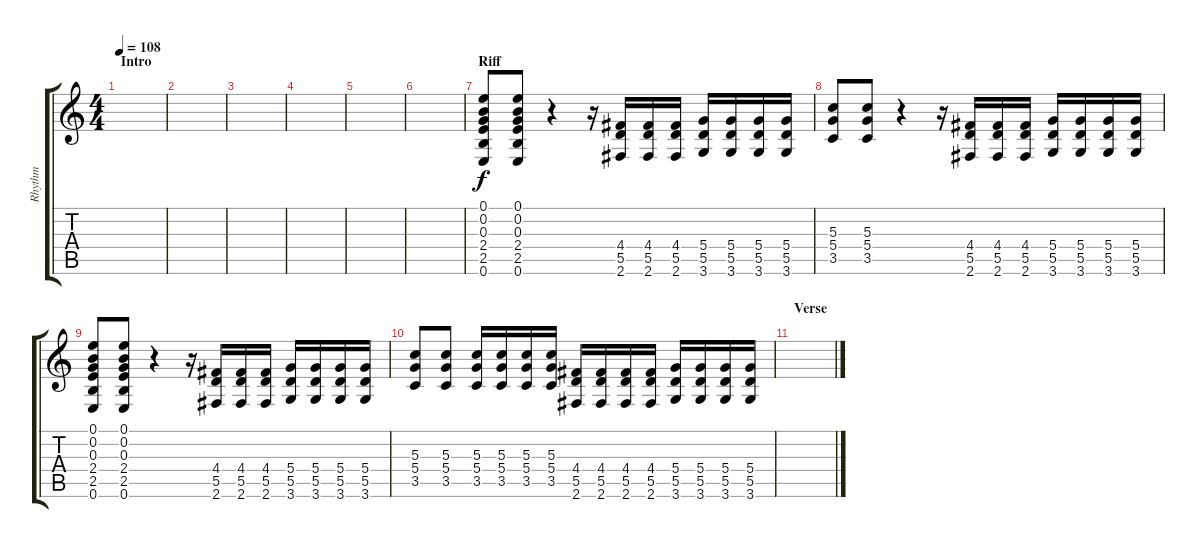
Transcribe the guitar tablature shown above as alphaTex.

\track ("Rhythm" "Rhythm") {instrument distortionguitar}
\staff {score tabs}
\tuning (E4 B3 G3 D3 A2 E2) {hide}
\ts (4 4)
\section ("" "Intro")
\tempo 108
\clef g2
\ks c
|
|
|
|
|
|
\section ("" "Riff")
(0.1 0.2 0.3 2.4 2.5 0.6).8 (0.1 0.2 0.3 2.4 2.5 0.6).8 r.4 r.16 (4.4 5.5 2.6).16 (4.4 5.5 2.6).16 (4.4 5.5 2.6).16 (5.4 5.5 3.6).16 (5.4 5.5 3.6).16 (5.4 5.5 3.6).16 (5.4 5.5 3.6).16 |
(5.3 5.4 3.5).8 (5.3 5.4 3.5).8 r.4 r.16 (4.4 5.5 2.6).16 (4.4 5.5 2.6).16 (4.4 5.5 2.6).16 (5.4 5.5 3.6).16 (5.4 5.5 3.6).16 (5.4 5.5 3.6).16 (5.4 5.5 3.6).16 |
(0.1 0.2 0.3 2.4 2.5 0.6).8 (0.1 0.2 0.3 2.4 2.5 0.6).8 r.4 r.16 (4.4 5.5 2.6).16 (4.4 5.5 2.6).16 (4.4 5.5 2.6).16 (5.4 5.5 3.6).16 (5.4 5.5 3.6).16 (5.4 5.5 3.6).16 (5.4 5.5 3.6).16 |
(5.3 5.4 3.5).8 (5.3 5.4 3.5).8 (5.3 5.4 3.5).16 (5.3 5.4 3.5).16 (5.3 5.4 3.5).16 (5.3 5.4 3.5).16 (4.4 5.5 2.6).16 (4.4 5.5 2.6).16 (4.4 5.5 2.6).16 (4.4 5.5 2.6).16 (5.4 5.5 3.6).16 (5.4 5.5 3.6).16 (5.4 5.5 3.6).16 (5.4 5.5 3.6).16 |
\section ("" "Verse")
